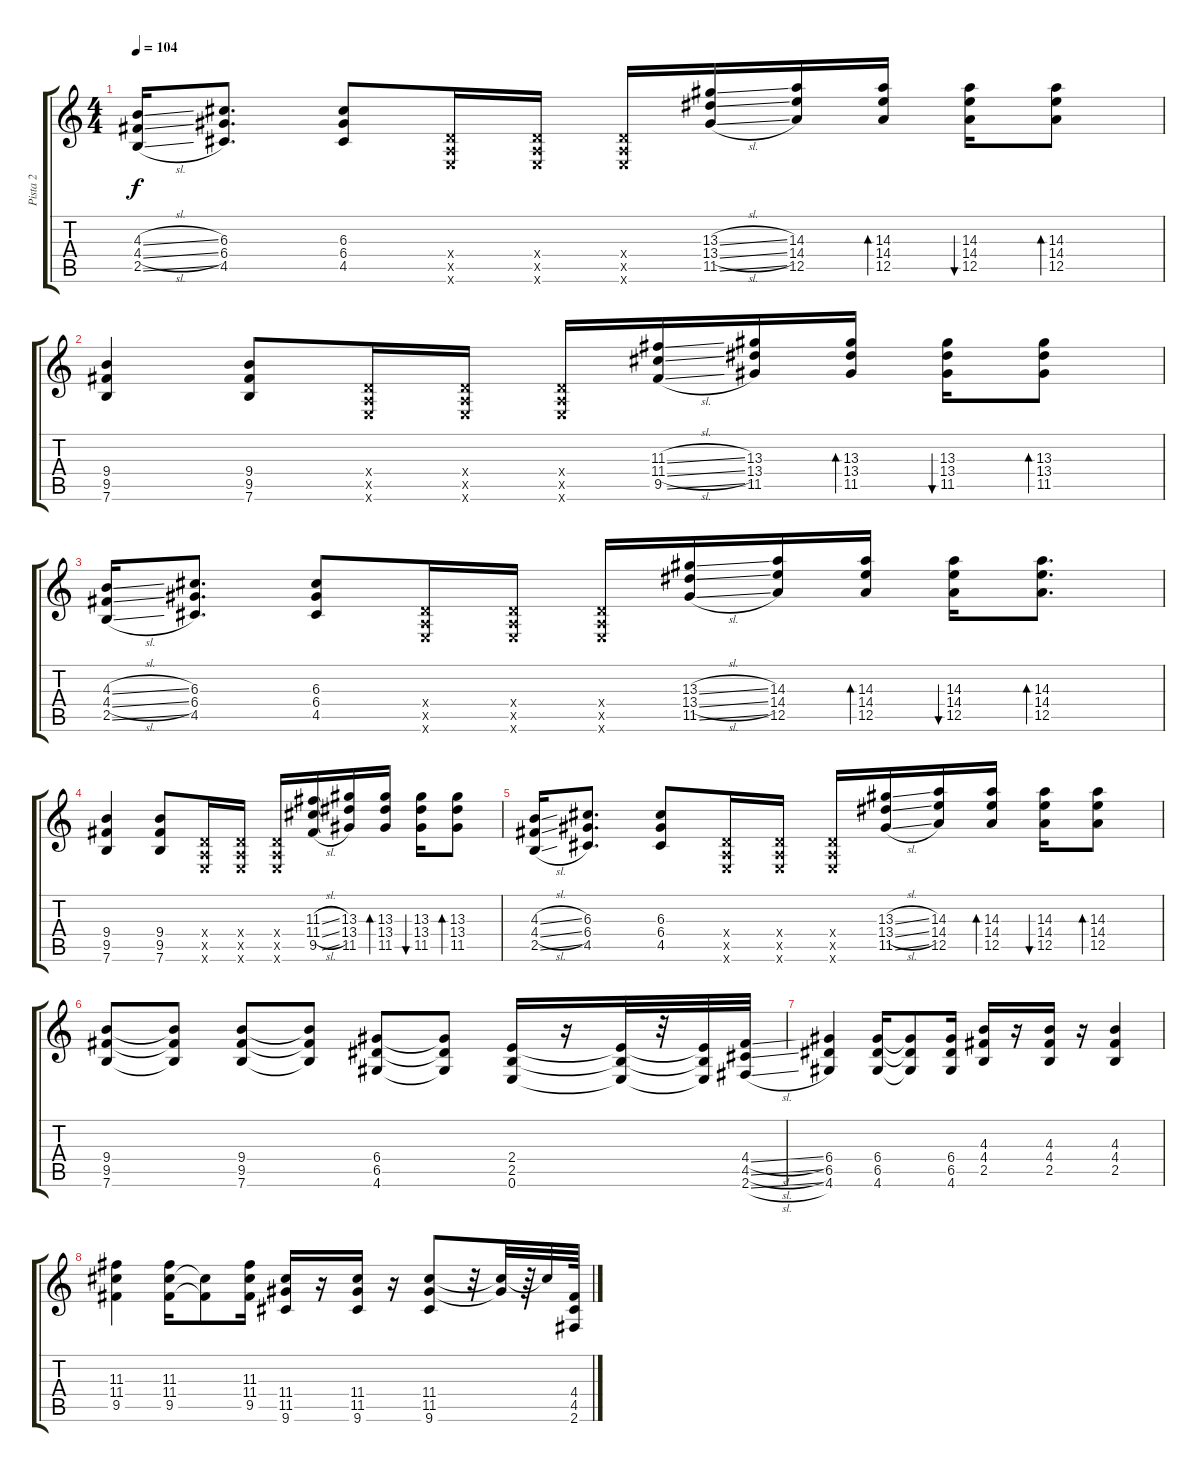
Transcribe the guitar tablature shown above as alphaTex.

\track ("Pista 2" "Pista 2") {instrument overdrivenguitar}
\staff {score tabs}
\tuning (E4 B3 G3 D3 A2 E2) {hide}
\ts (4 4)
\tempo 104
\clef g2
\ks c
(4.3{sl} 4.4{sl} 2.5{sl}).16{dy f} (6.3 6.4 4.5).8{d} (6.3 6.4 4.5).8 (0.4{x} 0.5{x} 0.6{x}).16 (0.4{x} 0.5{x} 0.6{x}).16 (0.4{x} 0.5{x} 0.6{x}).16 (13.3{sl} 13.4{sl} 11.5{sl}).16 (14.3 14.4 12.5).16 (14.3 14.4 12.5).16{bd 60} (14.3 14.4 12.5).16{bu 60} (14.3 14.4 12.5).8{bd 60} |
(9.4 9.5 7.6).4 (9.4 9.5 7.6).8 (0.4{x} 0.5{x} 0.6{x}).16 (0.4{x} 0.5{x} 0.6{x}).16 (0.4{x} 0.5{x} 0.6{x}).16 (11.3{sl} 11.4{sl} 9.5{sl}).16 (13.3 13.4 11.5).16 (13.3 13.4 11.5).16{bd 60} (13.3 13.4 11.5).16{bu 60} (13.3 13.4 11.5).8{bd 60} |
(4.3{sl} 4.4{sl} 2.5{sl}).16 (6.3 6.4 4.5).8{d} (6.3 6.4 4.5).8 (0.4{x} 0.5{x} 0.6{x}).16 (0.4{x} 0.5{x} 0.6{x}).16 (0.4{x} 0.5{x} 0.6{x}).16 (13.3{sl} 13.4{sl} 11.5{sl}).16 (14.3 14.4 12.5).16 (14.3 14.4 12.5).16{bd 60} (14.3 14.4 12.5).16{bu 60} (14.3 14.4 12.5).8{d bd 60} |
(9.4 9.5 7.6).4 (9.4 9.5 7.6).8 (0.4{x} 0.5{x} 0.6{x}).16 (0.4{x} 0.5{x} 0.6{x}).16 (0.4{x} 0.5{x} 0.6{x}).16 (11.3{sl} 11.4{sl} 9.5{sl}).16 (13.3 13.4 11.5).16 (13.3 13.4 11.5).16{bd 60} (13.3 13.4 11.5).16{bu 60} (13.3 13.4 11.5).8{bd 60} |
(4.3{sl} 4.4{sl} 2.5{sl}).16 (6.3 6.4 4.5).8{d} (6.3 6.4 4.5).8 (0.4{x} 0.5{x} 0.6{x}).16 (0.4{x} 0.5{x} 0.6{x}).16 (0.4{x} 0.5{x} 0.6{x}).16 (13.3{sl} 13.4{sl} 11.5{sl}).16 (14.3 14.4 12.5).16 (14.3 14.4 12.5).16{bd 60} (14.3 14.4 12.5).16{bu 60} (14.3 14.4 12.5).8{bd 60} |
(9.4 9.5 7.6).8 (9.4{t} 9.5{t} 7.6{t}).8 (9.4 9.5 7.6).8 (9.4{t} 9.5{t} 7.6{t}).8 (6.4 6.5 4.6).8 (6.4{t} 6.5{t} 4.6{t}).8 (2.4 2.5 0.6).16 r.16 (2.4{t} 2.5{t} 0.6{t}).32 r.32 (2.4{t} 2.5{t} 0.6{t}).32 (4.4{sl} 4.5{sl} 2.6{sl}).32 |
(6.4 6.5 4.6).4 (6.4 6.5 4.6).16 (6.4{t} 6.5{t} 4.6{t}).8 (6.4 6.5 4.6).16 (4.3 4.4 2.5).16 r.16 (4.3 4.4 2.5).16 r.16 (4.3 4.4 2.5).4 |
(11.3 11.4 9.5).4 (11.3 11.4 9.5).16 (11.4{t} 9.5{t}).8 (11.3 11.4 9.5).16 (11.4 11.5 9.6).16 r.16 (11.4 11.5 9.6).16 r.16 (11.4 11.5 9.6).8 r.32 (11.4{t} 11.5{t}).32 r.64 11.4{t}.32 (4.4{sl} 4.5{sl} 2.6{sl}).64
